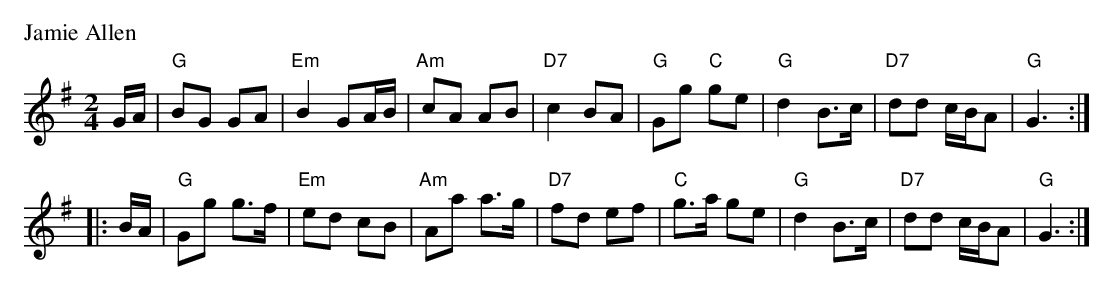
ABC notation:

X:1
P: Jamie Allen
M: 2/4
L: 1/8
K: G
 G/A/ \
| "G"BG GA | "Em"B2 GA/B/ | "Am"cA AB | "D7"c2 BA \
| "G"Gg "C"ge | "G"d2 B>c | "D7"dd c/B/A | "G"G3 :|
|: B/A/ \
| "G"Gg g>f | "Em"ed cB | "Am"Aa a>g | "D7"fd ef \
| "C"g>a ge | "G"d2 B>c | "D7"dd c/B/A | "G"G3 :|
